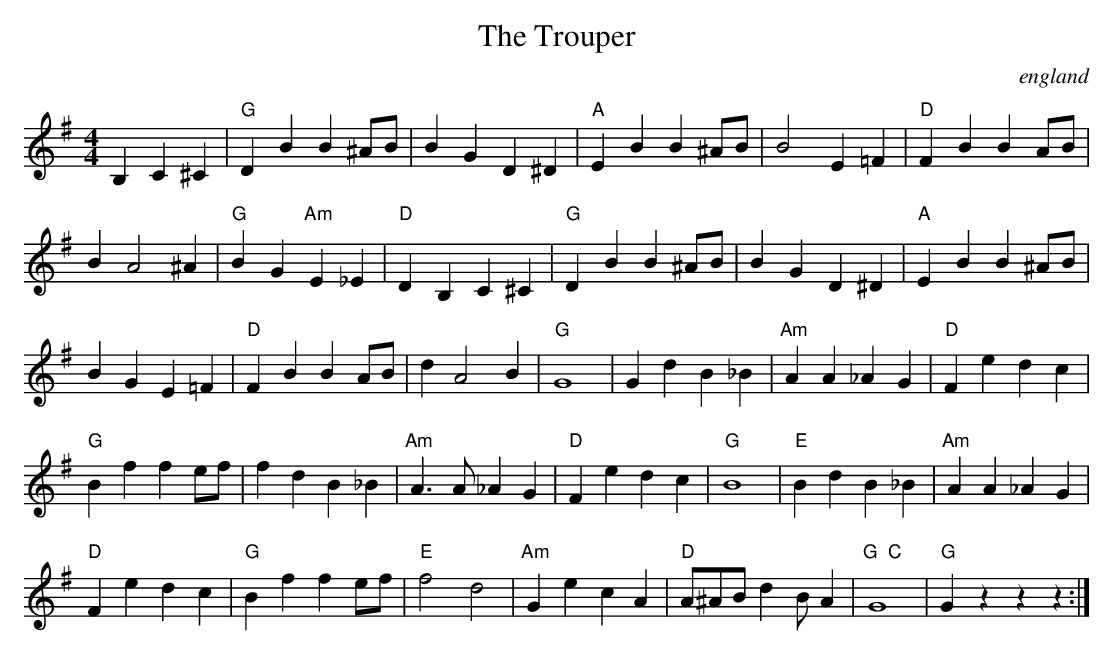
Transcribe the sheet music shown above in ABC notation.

X:1
T:The Trouper
O:england
M:4/4
L:1/4
K:G
B,C ^C|"G"DB B^A/2B/2|BG D^D|"A"EB B^A/2B/2|B2 E=F|"D"FB BA/2B/2|
BA2^A|"G"BG "Am"E_E|"D"DB, C^C|"G"DB B^A/2B/2|BG D^D|"A"EB B^A/2B/2|
BG E=F|"D"FB BA/2B/2|dA2B|"G"G4|Gd B_B|"Am"AA _AG|"D"Fe dc|
"G"Bf fe/2f/2|fd B_B|"Am"A3/2A/2 _AG|"D"Fe dc|"G"B4|"E"Bd B_B|"Am"AA _AG|
"D"Fe dc|"G"Bf fe/2f/2|"E"f2 d2|"Am"Ge cA|"D"A/2^A/2B/2dB/2A|"G  C"G4|"G"Gzzz\
:|
